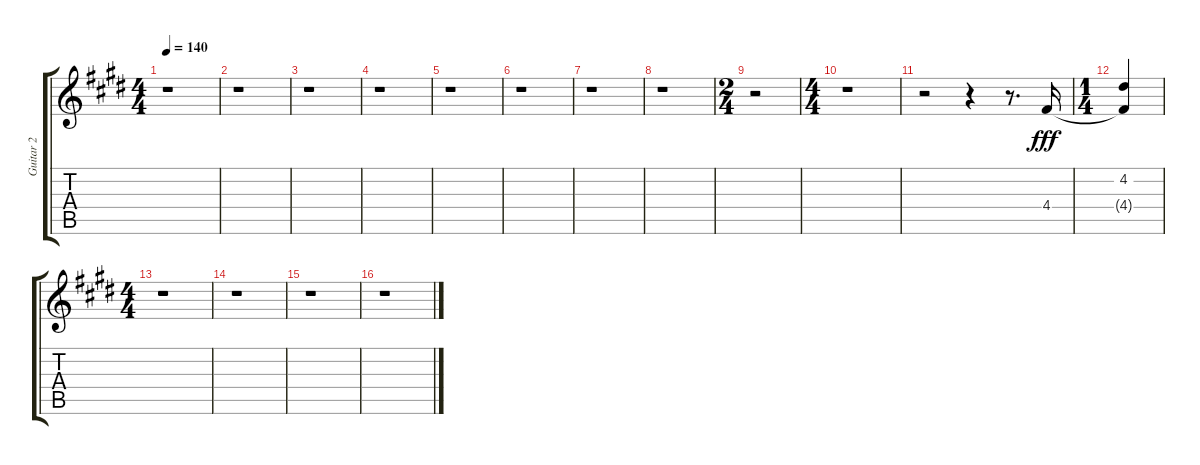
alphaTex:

\track ("Guitar 2" "Guitar 2") {instrument electricguitarclean}
\staff {score tabs}
\tuning (E4 B3 G3 D3 A2 E2) {hide}
\ts (4 4)
\tempo 140
\clef g2
\ks e
r.1{dy fff} |
r.1 |
r.1 |
r.1 |
r.1 |
r.1 |
r.1 |
r.1 |
\ts (2 4)
r.2 |
\ts (4 4)
r.1 |
r.2 r.4 r.8{d} 4.4.16 |
\ts (1 4)
(4.2 4.4{t}).4 |
\ts (4 4)
r.1 |
r.1 |
r.1 |
r.1
